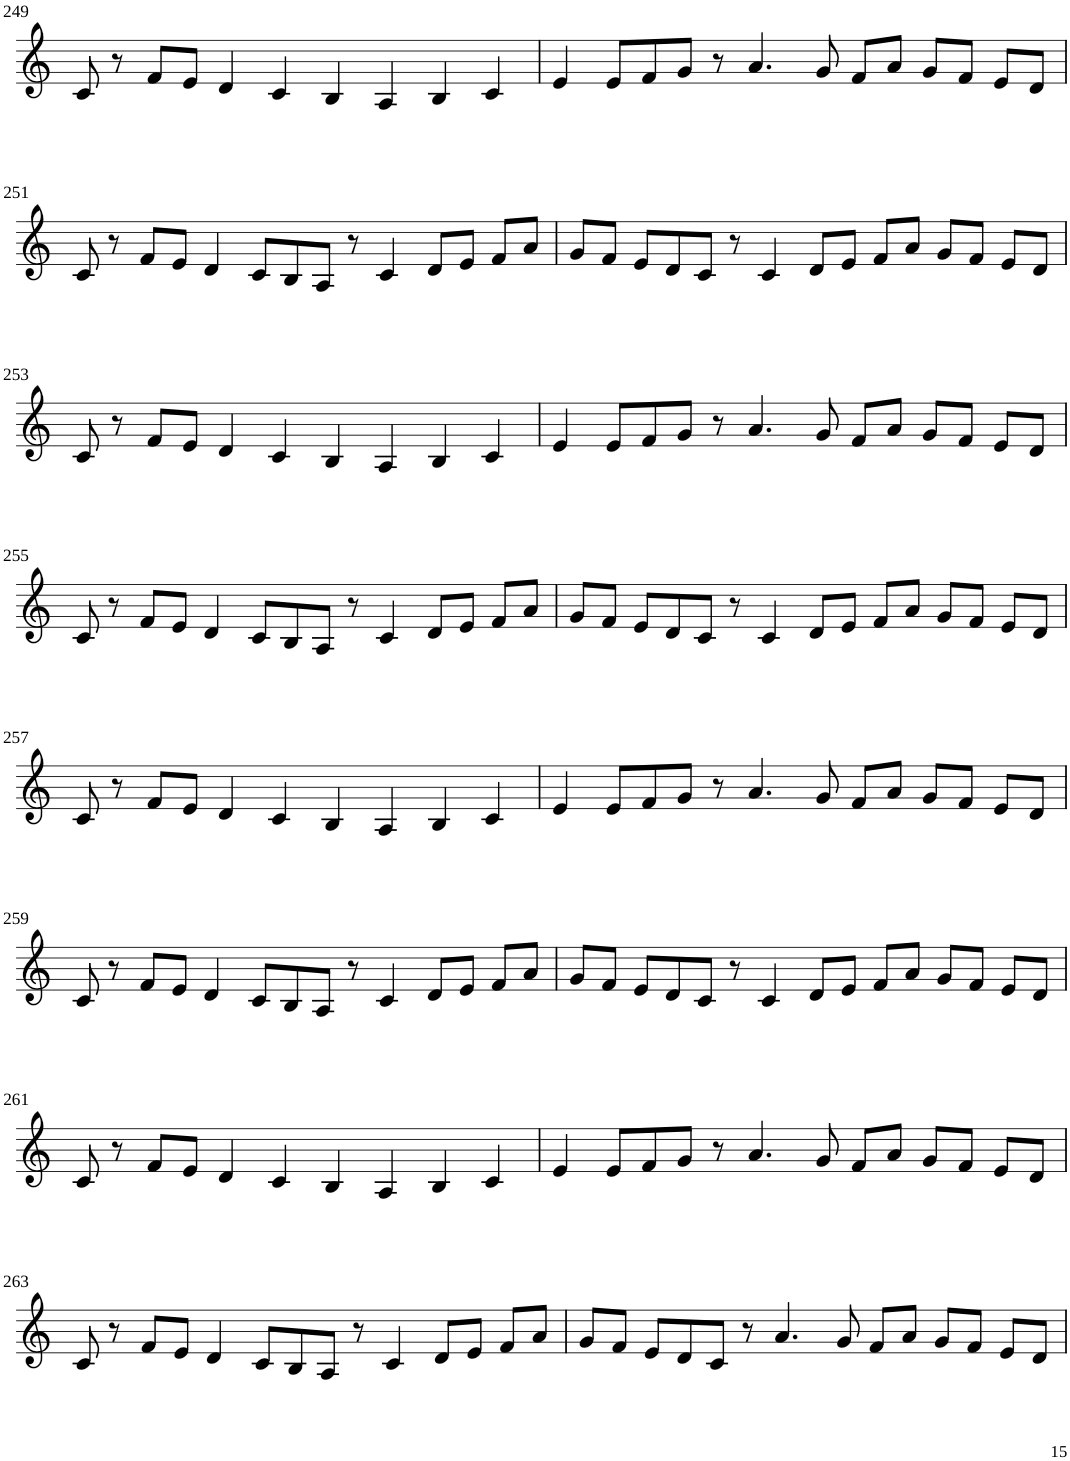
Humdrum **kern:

**kern
*part1
*staff1
*I"Violin
!!LO:PB:g=z
*clefG2
*k[]
*M8/4
=249
8c/
8r
8f/L
8e/J
4d/
4c/
4B/
4A/
4B/
4c/
=250
4e/
8e/L
8f/
8g/J
8r
4.a/
8g/
8f/L
8a/J
8g/L
8f/J
8e/L
8d/J
!!LO:LB:g=z
=251
8c/
8r
8f/L
8e/J
4d/
8c/L
8B/
8A/J
8r
4c/
8d/L
8e/J
8f/L
8a/J
=252
8g/L
8f/J
8e/L
8d/
8c/J
8r
4c/
8d/L
8e/J
8f/L
8a/J
8g/L
8f/J
8e/L
8d/J
!!LO:LB:g=z
=253
8c/
8r
8f/L
8e/J
4d/
4c/
4B/
4A/
4B/
4c/
=254
4e/
8e/L
8f/
8g/J
8r
4.a/
8g/
8f/L
8a/J
8g/L
8f/J
8e/L
8d/J
!!LO:LB:g=z
=255
8c/
8r
8f/L
8e/J
4d/
8c/L
8B/
8A/J
8r
4c/
8d/L
8e/J
8f/L
8a/J
=256
8g/L
8f/J
8e/L
8d/
8c/J
8r
4c/
8d/L
8e/J
8f/L
8a/J
8g/L
8f/J
8e/L
8d/J
!!LO:LB:g=z
=257
8c/
8r
8f/L
8e/J
4d/
4c/
4B/
4A/
4B/
4c/
=258
4e/
8e/L
8f/
8g/J
8r
4.a/
8g/
8f/L
8a/J
8g/L
8f/J
8e/L
8d/J
!!LO:LB:g=z
=259
8c/
8r
8f/L
8e/J
4d/
8c/L
8B/
8A/J
8r
4c/
8d/L
8e/J
8f/L
8a/J
=260
8g/L
8f/J
8e/L
8d/
8c/J
8r
4c/
8d/L
8e/J
8f/L
8a/J
8g/L
8f/J
8e/L
8d/J
!!LO:LB:g=z
=261
8c/
8r
8f/L
8e/J
4d/
4c/
4B/
4A/
4B/
4c/
=262
4e/
8e/L
8f/
8g/J
8r
4.a/
8g/
8f/L
8a/J
8g/L
8f/J
8e/L
8d/J
!!LO:LB:g=z
=263
8c/
8r
8f/L
8e/J
4d/
8c/L
8B/
8A/J
8r
4c/
8d/L
8e/J
8f/L
8a/J
=264
8g/L
8f/J
8e/L
8d/
8c/J
8r
4.a/
8g/
8f/L
8a/J
8g/L
8f/J
8e/L
8d/J
=
*-
